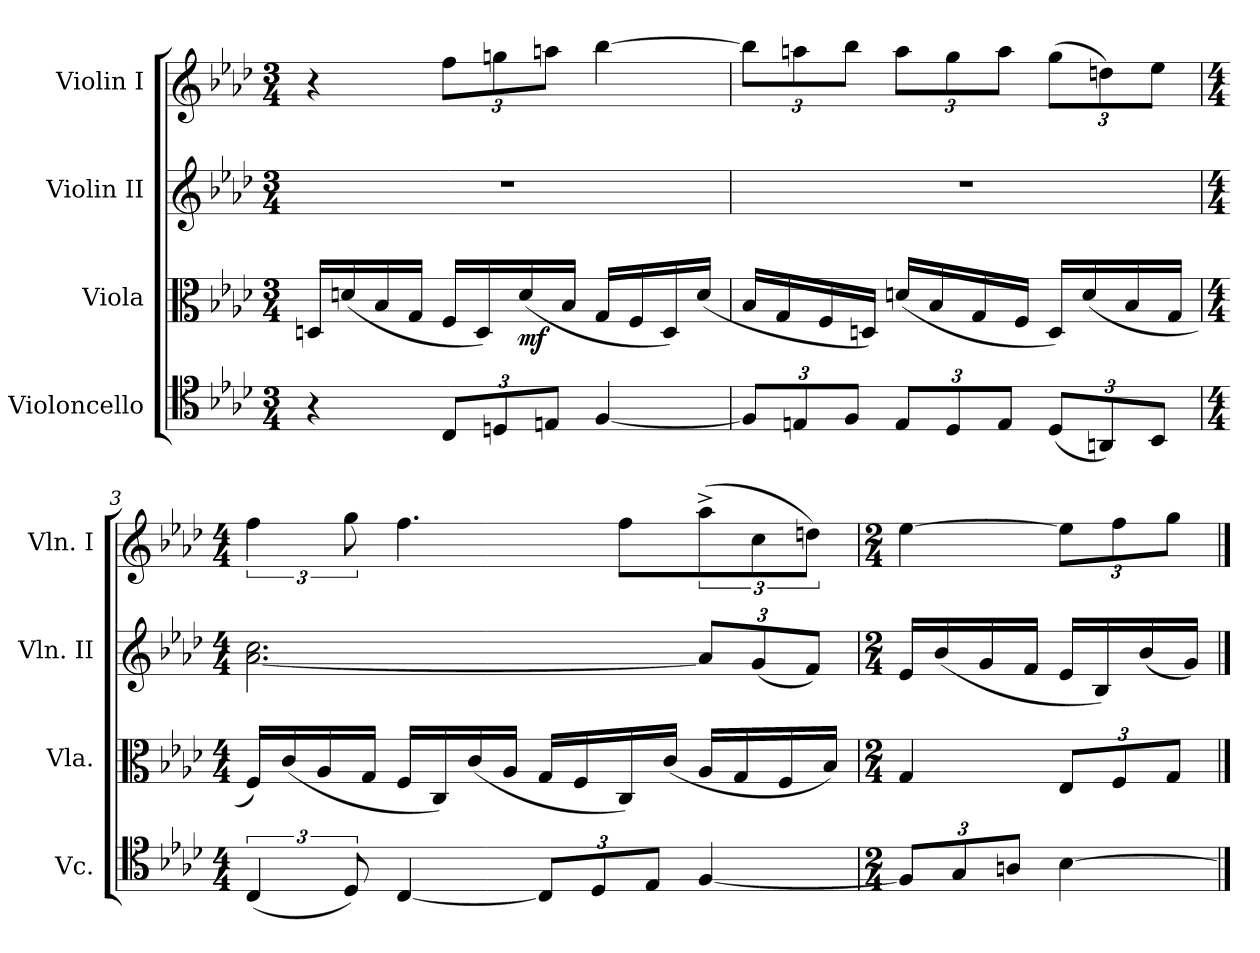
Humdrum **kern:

**kern	**kern	**dynam	**kern	**kern
*part4	*part3	*part3	*part2	*part1
*staff4	*staff3	*staff3	*staff2	*staff1
*I"Violoncello	*I"Viola	*	*I"Violin II	*I"Violin I
*I'Vc.	*I'Vla.	*	*I'Vln. II	*I'Vln. I
*clefC4	*clefC3	*	*clefG2	*clefG2
*k[b-e-a-d-]	*k[b-e-a-d-]	*	*k[b-e-a-d-]	*k[b-e-a-d-]
*M3/4	*M3/4	*	*M3/4	*M3/4
=1	=1	=1	=1	=1
4r	16DnLL	.	2.r	4r
.	(16dn	.	.	.
.	16B-	.	.	.
.	16GJJ	.	.	.
12CL	16FLL	.	.	12ffL
.	16D)	.	.	.
12Dn	.	.	.	12ggn
.	(16d	mf	.	.
12EnJ	.	.	.	12aanJ
.	16B-JJ	.	.	.
[4F	16GLL	.	.	[4bb-
.	16F	.	.	.
.	16D)	.	.	.
.	(16dJJ	.	.	.
=2	=2	=2	=2	=2
12FL]	16B-LL	.	2.r	12bb-L]
.	16G	.	.	.
12En	.	.	.	12aan
.	16F	.	.	.
12FJ	.	.	.	12bb-J
.	16DnJJ)	.	.	.
12EL	(16dnLL	.	.	12aaL
.	16B-	.	.	.
12D-	.	.	.	12gg
.	16G	.	.	.
12EJ	.	.	.	12aaJ
.	16FJJ	.	.	.
(12D-L	16DLL)	.	.	(12ggL
.	(16d	.	.	.
12AAn)	.	.	.	12ddn)
.	16B-	.	.	.
12BB-J	.	.	.	12ee-J
.	16GJJ	.	.	.
=3	=3	=3	=3	=3
*M4/4	*M4/4	*	*M4/4	*M4/4
(6C	16FLL)	.	[2.a- 2.cc	6ff
.	(16c	.	.	.
.	16A-	.	.	.
12D-)	.	.	.	12gg
.	16GJJ	.	.	.
[4C	16FLL	.	.	4.ff
.	16C)	.	.	.
.	(16c	.	.	.
.	16A-JJ	.	.	.
12CL]	16GLL	.	.	.
.	16F	.	.	.
12D-	.	.	.	.
.	16C)	.	.	8ffL
12E-J	.	.	.	.
.	(16cJJ	.	.	.
[4F	16A-LL	.	12a-L]	(12aa-^
.	16G	.	.	.
.	.	.	(12g	12cc
.	16F	.	.	.
.	.	.	12fJ)	12ddnJ)
.	16B-JJ)	.	.	.
=4	=4	=4	=4	=4
*M2/4	*M2/4	*	*M2/4	*M2/4
12FL]	4G	.	16e-LL	[4ee-
.	.	.	(16b-	.
12G	.	.	.	.
.	.	.	16g	.
12AnJ	.	.	.	.
.	.	.	16fJJ	.
[4B-	12E-L	.	16e-LL	12ee-L]
.	.	.	16B-)	.
.	12F	.	.	12ff
.	.	.	(16b-	.
.	12GJ	.	.	12ggJ
.	.	.	16gJJ)	.
==	==	==	==	==
*-	*-	*-	*-	*-
